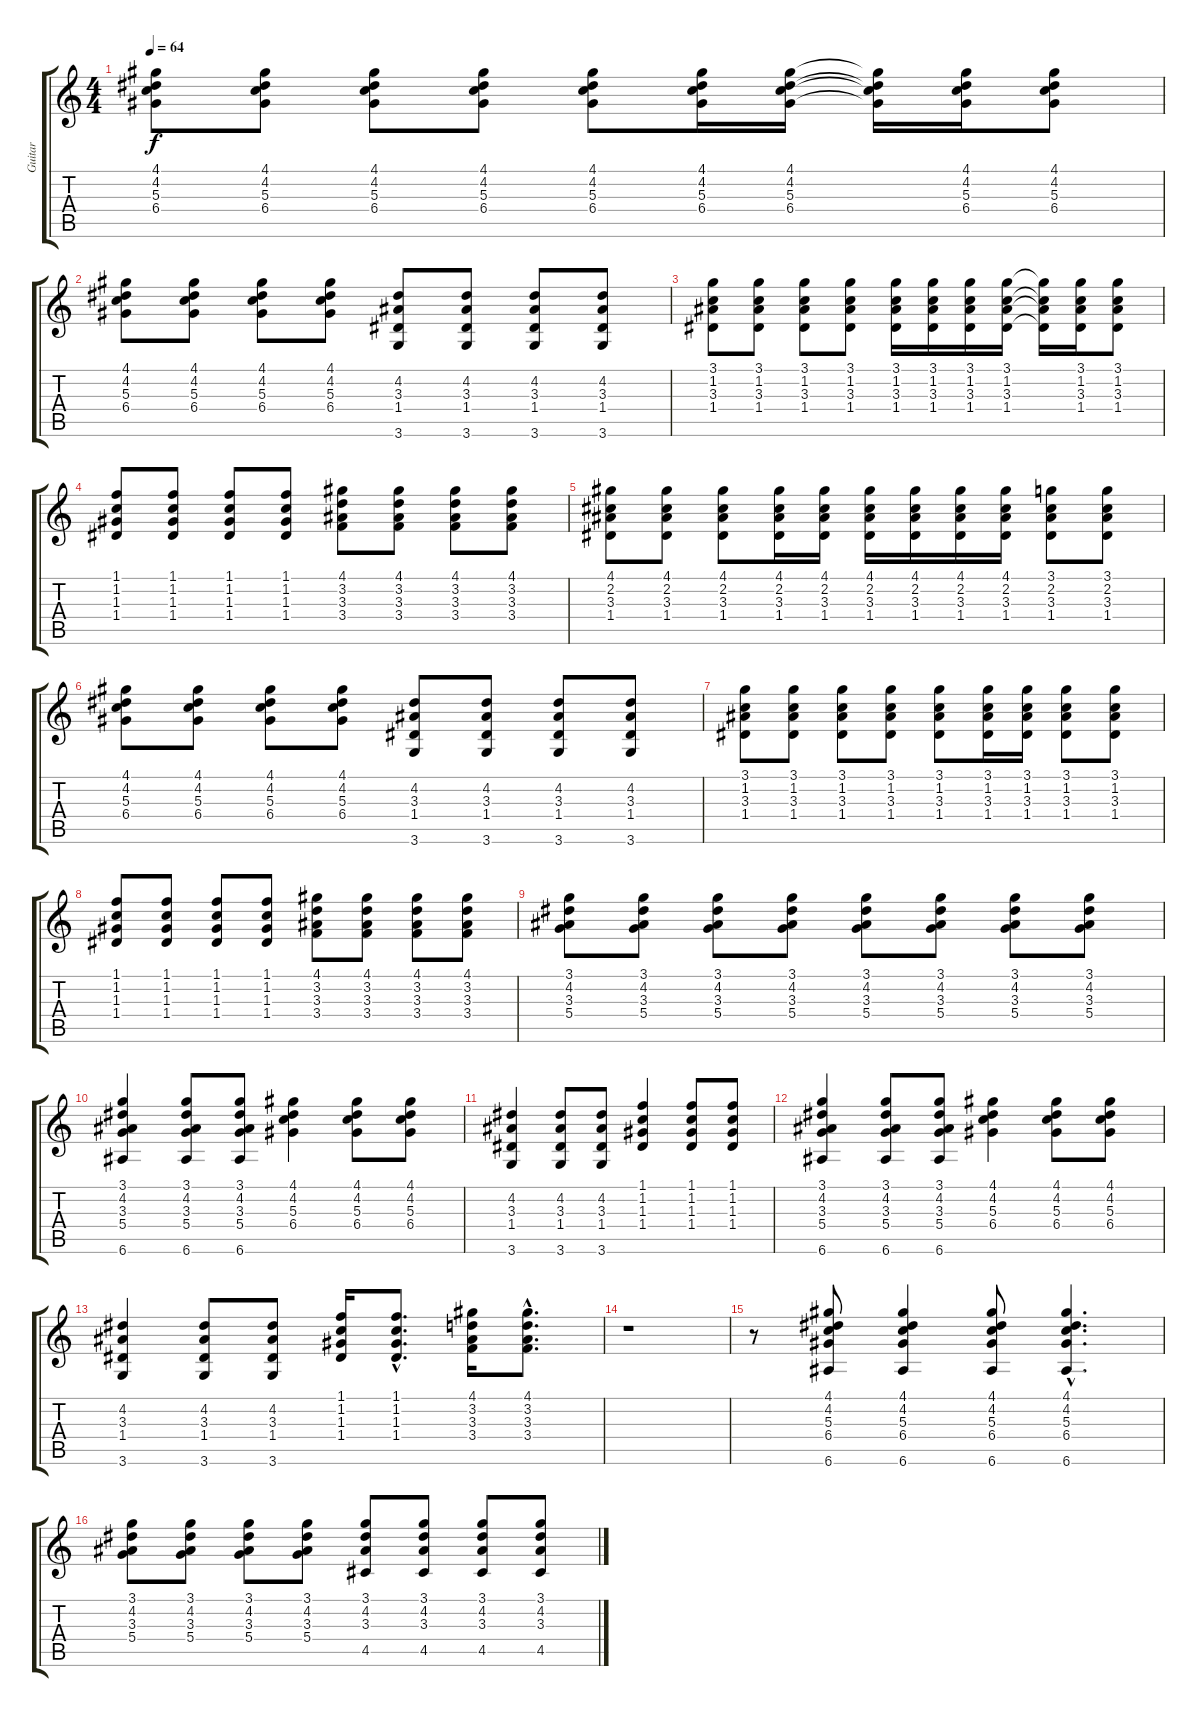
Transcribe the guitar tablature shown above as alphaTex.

\track ("Guitar" "Guitar") {instrument acousticguitarsteel}
\staff {score tabs}
\tuning (E4 B3 G3 D3 A2 E2) {hide}
\ts (4 4)
\tempo 64
\clef g2
\ks c
(4.1 4.2 5.3 6.4).8{dy f} (4.1 4.2 5.3 6.4).8 (4.1 4.2 5.3 6.4).8 (4.1 4.2 5.3 6.4).8 (4.1 4.2 5.3 6.4).8 (4.1 4.2 5.3 6.4).16 (4.1 4.2 5.3 6.4).16 (4.1{t} 4.2{t} 5.3{t} 6.4{t}).16 (4.1 4.2 5.3 6.4).16 (4.1 4.2 5.3 6.4).8 |
(4.1 4.2 5.3 6.4).8 (4.1 4.2 5.3 6.4).8 (4.1 4.2 5.3 6.4).8 (4.1 4.2 5.3 6.4).8 (4.2 3.3 1.4 3.6).8 (4.2 3.3 1.4 3.6).8 (4.2 3.3 1.4 3.6).8 (4.2 3.3 1.4 3.6).8 |
(3.1 1.2 3.3 1.4).8 (3.1 1.2 3.3 1.4).8 (3.1 1.2 3.3 1.4).8 (3.1 1.2 3.3 1.4).8 (3.1 1.2 3.3 1.4).16 (3.1 1.2 3.3 1.4).16 (3.1 1.2 3.3 1.4).16 (3.1 1.2 3.3 1.4).16 (3.1{t} 1.2{t} 3.3{t} 1.4{t}).16 (3.1 1.2 3.3 1.4).16 (3.1 1.2 3.3 1.4).8 |
(1.1 1.2 1.3 1.4).8 (1.1 1.2 1.3 1.4).8 (1.1 1.2 1.3 1.4).8 (1.1 1.2 1.3 1.4).8 (4.1 3.2 3.3 3.4).8 (4.1 3.2 3.3 3.4).8 (4.1 3.2 3.3 3.4).8 (4.1 3.2 3.3 3.4).8 |
(4.1 2.2 3.3 1.4).8 (4.1 2.2 3.3 1.4).8 (4.1 2.2 3.3 1.4).8 (4.1 2.2 3.3 1.4).16 (4.1 2.2 3.3 1.4).16 (4.1 2.2 3.3 1.4).16 (4.1 2.2 3.3 1.4).16 (4.1 2.2 3.3 1.4).16 (4.1 2.2 3.3 1.4).16 (3.1 2.2 3.3 1.4).8 (3.1 2.2 3.3 1.4).8 |
(4.1 4.2 5.3 6.4).8 (4.1 4.2 5.3 6.4).8 (4.1 4.2 5.3 6.4).8 (4.1 4.2 5.3 6.4).8 (4.2 3.3 1.4 3.6).8 (4.2 3.3 1.4 3.6).8 (4.2 3.3 1.4 3.6).8 (4.2 3.3 1.4 3.6).8 |
(3.1 1.2 3.3 1.4).8 (3.1 1.2 3.3 1.4).8 (3.1 1.2 3.3 1.4).8 (3.1 1.2 3.3 1.4).8 (3.1 1.2 3.3 1.4).8 (3.1 1.2 3.3 1.4).16 (3.1 1.2 3.3 1.4).16 (3.1 1.2 3.3 1.4).8 (3.1 1.2 3.3 1.4).8 |
(1.1 1.2 1.3 1.4).8 (1.1 1.2 1.3 1.4).8 (1.1 1.2 1.3 1.4).8 (1.1 1.2 1.3 1.4).8 (4.1 3.2 3.3 3.4).8 (4.1 3.2 3.3 3.4).8 (4.1 3.2 3.3 3.4).8 (4.1 3.2 3.3 3.4).8 |
(3.1 4.2 3.3 5.4).8 (3.1 4.2 3.3 5.4).8 (3.1 4.2 3.3 5.4).8 (3.1 4.2 3.3 5.4).8 (3.1 4.2 3.3 5.4).8 (3.1 4.2 3.3 5.4).8 (3.1 4.2 3.3 5.4).8 (3.1 4.2 3.3 5.4).8 |
(3.1 4.2 3.3 5.4 6.6).4 (3.1 4.2 3.3 5.4 6.6).8 (3.1 4.2 3.3 5.4 6.6).8 (4.1 4.2 5.3 6.4).4 (4.1 4.2 5.3 6.4).8 (4.1 4.2 5.3 6.4).8 |
(4.2 3.3 1.4 3.6).4 (4.2 3.3 1.4 3.6).8 (4.2 3.3 1.4 3.6).8 (1.1 1.2 1.3 1.4).4 (1.1 1.2 1.3 1.4).8 (1.1 1.2 1.3 1.4).8 |
(3.1 4.2 3.3 5.4 6.6).4 (3.1 4.2 3.3 5.4 6.6).8 (3.1 4.2 3.3 5.4 6.6).8 (4.1 4.2 5.3 6.4).4 (4.1 4.2 5.3 6.4).8 (4.1 4.2 5.3 6.4).8 |
(4.2 3.3 1.4 3.6).4 (4.2 3.3 1.4 3.6).8 (4.2 3.3 1.4 3.6).8 (1.1 1.2 1.3 1.4).16 (1.1{hac} 1.2{hac} 1.3{hac} 1.4{hac}).8{d} (4.1 3.2 3.3 3.4).16 (4.1{hac} 3.2{hac} 3.3{hac} 3.4{hac}).8{d} |
r.1 |
r.8 (4.1 4.2 5.3 6.4 6.6).8 (4.1 4.2 5.3 6.4 6.6).4 (4.1 4.2 5.3 6.4 6.6).8 (4.1{hac} 4.2{hac} 5.3{hac} 6.4{hac} 6.6{hac}).4{d} |
(3.1 4.2 3.3 5.4).8 (3.1 4.2 3.3 5.4).8 (3.1 4.2 3.3 5.4).8 (3.1 4.2 3.3 5.4).8 (3.1 4.2 3.3 4.5).8 (3.1 4.2 3.3 4.5).8 (3.1 4.2 3.3 4.5).8 (3.1 4.2 3.3 4.5).8
